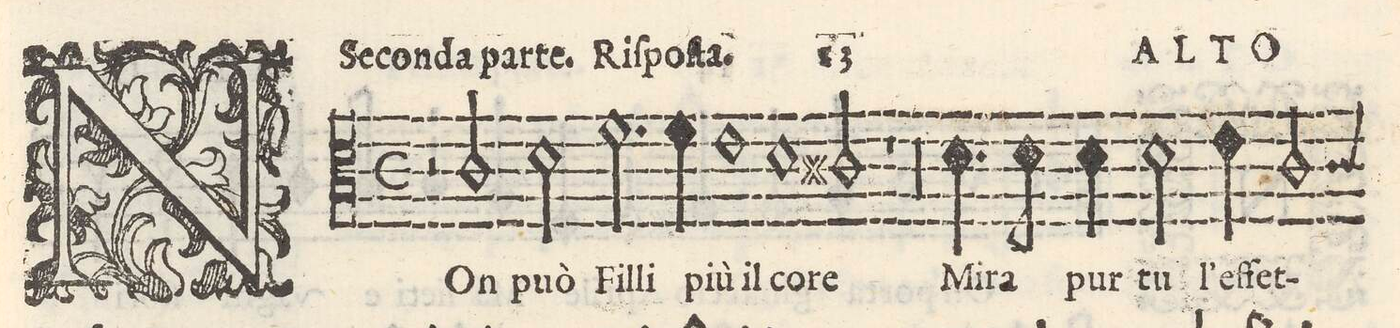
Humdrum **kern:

**kern	**text
*I"Alto	*
*clefC3	*
*k[]	*
*M2/1	*
2r	.
2c/	NOn
2d\	puo
2.f\	Fil-
=2-	=2-
4f\	-li
1e	piu il
1d\	co-
=3-	=3-
2c#X/	-re
1r	.
=4-	=4-
00r	.
=5-	=5-
=6-	=6-
4.d\	Mi-
8d\	-ra
4d\	pur
2d\	tu
4e\	l'ef-
2cny/	-fet-
=7-	=7-
*-	*-
